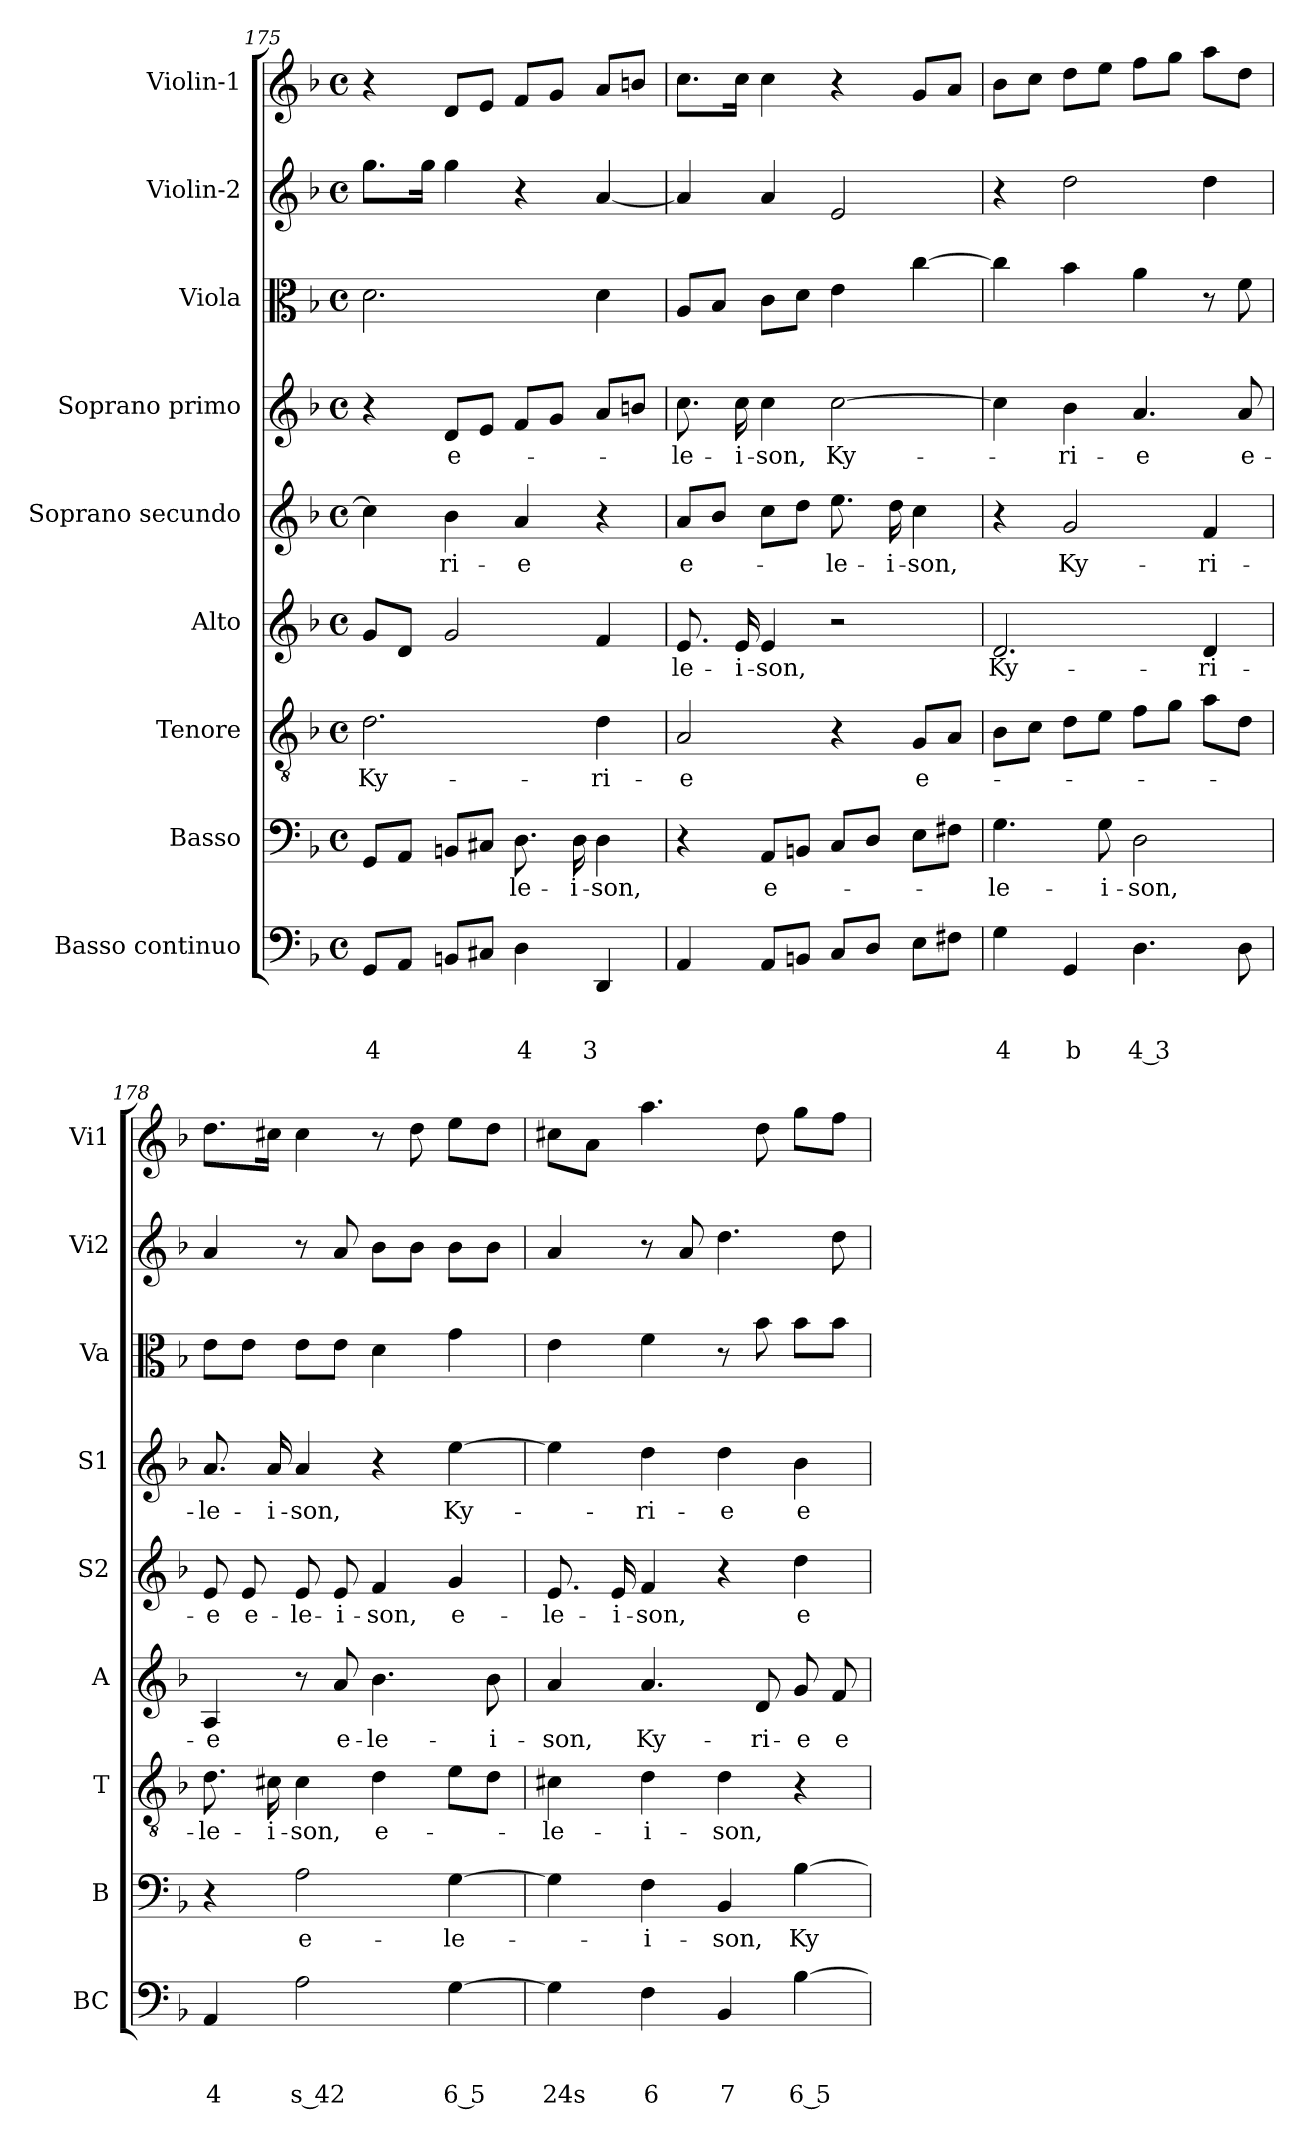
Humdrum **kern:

**kern	**text	**text	**text	**kern	**text	**kern	**text	**kern	**text	**kern	**text	**kern	**text	**kern	**kern	**kern
*part9	*part9	*part9	*part9	*part8	*part8	*part7	*part7	*part6	*part6	*part5	*part5	*part4	*part4	*part3	*part2	*part1
*staff9	*staff9	*staff9	*staff9	*staff8	*staff8	*staff7	*staff7	*staff6	*staff6	*staff5	*staff5	*staff4	*staff4	*staff3	*staff2	*staff1
*I"Basso continuo	*	*	*	*I"Basso	*	*I"Tenore	*	*I"Alto	*	*I"Soprano secundo	*	*I"Soprano primo	*	*I"Viola	*I"Violin-2	*I"Violin-1
*I'BC	*	*	*	*I'B	*	*I'T	*	*I'A	*	*I'S2	*	*I'S1	*	*I'Va	*I'Vi2	*I'Vi1
*clefF4	*	*	*	*clefF4	*	*clefGv2	*	*clefG2	*	*clefG2	*	*clefG2	*	*clefC3	*clefG2	*clefG2
*k[b-]	*	*	*	*k[b-]	*	*k[b-]	*	*k[b-]	*	*k[b-]	*	*k[b-]	*	*k[b-]	*k[b-]	*k[b-]
*F:	*	*	*	*F:	*	*F:	*	*F:	*	*F:	*	*F:	*	*F:	*F:	*F:
*M4/4	*	*	*	*M4/4	*	*M4/4	*	*M4/4	*	*M4/4	*	*M4/4	*	*M4/4	*M4/4	*M4/4
*met(c)	*	*	*	*met(c)	*	*met(c)	*	*met(c)	*	*met(c)	*	*met(c)	*	*met(c)	*met(c)	*met(c)
=175	=175	=175	=175	=175	=175	=175	=175	=175	=175	=175	=175	=175	=175	=175	=175	=175
!	!	!	!LO:LY:b	!	!	!	!LO:LY:b	!	!	!	!	!	!	!	!	!
8GG/L	.	.	4	8GG/L	.	2.d\	Ky-	8g/L	.	4cc\]	.	4r	.	2.d\	8.gg\L	4r
8AA/J	.	.	.	8AA/J	.	.	.	8d/J	.	.	.	.	.	.	.	.
.	.	.	.	.	.	.	.	.	.	.	.	.	.	.	16gg\Jk	.
!	!	!	!	!	!	!	!	!	!	!	!LO:LY:b	!	!LO:LY:b	!	!	!
8BBni/L	.	.	.	8BBni/L	.	.	.	2g/	.	4b-\	-ri-	8d/L	e-	.	4gg\	8d/L
8C#X/J	.	.	.	8C#X/J	.	.	.	.	.	.	.	8e/J	.	.	.	8e/J
!	!	!	!LO:LY:b	!	!LO:LY:b	!	!	!	!	!	!LO:LY:b	!	!	!	!	!
4D\	.	.	4	8.D\	-le-	.	.	.	.	4a/	-e	8f/L	.	.	4r	8f/L
.	.	.	.	.	.	.	.	.	.	.	.	8g/J	.	.	.	8g/J
!	!	!	!	!	!LO:LY:b	!	!	!	!	!	!	!	!	!	!	!
.	.	.	.	16D\	-i-	.	.	.	.	.	.	.	.	.	.	.
!	!	!	!LO:LY:b	!	!LO:LY:b	!	!LO:LY:b	!	!	!	!	!	!	!	!	!
4DD/	.	.	3	4D\	-son,	4d\	-ri-	4f/	.	4r	.	8a/L	.	4d\	[4a/	8a/L
.	.	.	.	.	.	.	.	.	.	.	.	8bn/J	.	.	.	8bn/J
=176	=176	=176	=176	=176	=176	=176	=176	=176	=176	=176	=176	=176	=176	=176	=176	=176
!	!	!	!	!	!	!	!LO:LY:b	!	!LO:LY:b	!	!LO:LY:b	!	!LO:LY:b	!	!	!
4AA/	.	.	.	4r	.	2A/	-e	8.e/	-le-	8a/L	e-	8.cc\	-le-	8A/L	4a/]	8.cc\L
.	.	.	.	.	.	.	.	.	.	8b-/J	.	.	.	8B-/J	.	.
!	!	!	!	!	!	!	!	!	!LO:LY:b	!	!	!	!LO:LY:b	!	!	!
.	.	.	.	.	.	.	.	16e/	-i-	.	.	16cc\	-i-	.	.	16cc\Jk
!	!	!	!	!	!LO:LY:b	!	!	!	!LO:LY:b	!	!	!	!LO:LY:b	!	!	!
8AA/L	.	.	.	8AA/L	e-	.	.	4e/	-son,	8cc\L	.	4cc\	-son,	8c\L	4a/	4cc\
8BBn/J	.	.	.	8BBn/J	.	.	.	.	.	8dd\J	.	.	.	8d\J	.	.
!	!	!	!	!	!	!	!	!	!	!	!LO:LY:b	!	!LO:LY:b	!	!	!
8C/L	.	.	.	8C/L	.	4r	.	2r	.	8.ee\	-le-	[2cc\	Ky-	4e\	2e/	4r
8D/J	.	.	.	8D/J	.	.	.	.	.	.	.	.	.	.	.	.
!	!	!	!	!	!	!	!	!	!	!	!LO:LY:b	!	!	!	!	!
.	.	.	.	.	.	.	.	.	.	16dd\	-i-	.	.	.	.	.
!	!	!	!	!	!	!	!LO:LY:b	!	!	!	!LO:LY:b	!	!	!	!	!
8E\L	.	.	.	8E\L	.	8G/L	e-	.	.	4cc\	-son,	.	.	[4cc\	.	8g/L
8F#X\J	.	.	.	8F#X\J	.	8A/J	.	.	.	.	.	.	.	.	.	8a/J
!!LO:LB:g=z
=177	=177	=177	=177	=177	=177	=177	=177	=177	=177	=177	=177	=177	=177	=177	=177	=177
!	!	!	!LO:LY:b	!	!LO:LY:b	!	!	!	!LO:LY:b	!	!	!	!	!	!	!
4G\	.	.	4	4.G\	-le-	8B-\L	.	2.d/	Ky-	4r	.	4cc\]	.	4cc\]	4r	8b-\L
.	.	.	.	.	.	8c\J	.	.	.	.	.	.	.	.	.	8cc\J
!	!	!	!LO:LY:b	!	!	!	!	!	!	!	!LO:LY:b	!	!LO:LY:b	!	!	!
4GG/	.	.	b	.	.	8d\L	.	.	.	2g/	Ky-	4b-\	-ri-	4b-\	2dd\	8dd\L
!	!	!	!	!	!LO:LY:b	!	!	!	!	!	!	!	!	!	!	!
.	.	.	.	8G\	-i-	8e\J	.	.	.	.	.	.	.	.	.	8ee\J
!	!	!	!LO:LY:b	!	!LO:LY:b	!	!	!	!	!	!	!	!LO:LY:b	!	!	!
4.D\	.	.	4 3	2D\	-son,	8f\L	.	.	.	.	.	4.a/	-e	4a\	.	8ff\L
.	.	.	.	.	.	8g\J	.	.	.	.	.	.	.	.	.	8gg\J
!	!	!	!	!	!	!	!	!	!LO:LY:b	!	!LO:LY:b	!	!	!	!	!
.	.	.	.	.	.	8a\L	.	4d/	-ri-	4f/	-ri-	.	.	8r	4dd\	8aa\L
!	!	!	!	!	!	!	!	!	!	!	!	!	!LO:LY:b	!	!	!
8D\	.	.	.	.	.	8d\J	.	.	.	.	.	8a/	e-	8f\	.	8dd\J
=178	=178	=178	=178	=178	=178	=178	=178	=178	=178	=178	=178	=178	=178	=178	=178	=178
!	!	!	!LO:LY:b	!	!	!	!LO:LY:b	!	!LO:LY:b	!	!LO:LY:b	!	!LO:LY:b	!	!	!
4AA/	.	.	4	4r	.	8.d\	-le-	4A/	-e	8e/	-e	8.a/	-le-	8e\L	4a/	8.dd\L
!	!	!	!	!	!	!	!	!	!	!	!LO:LY:b	!	!	!	!	!
.	.	.	.	.	.	.	.	.	.	8e/	e-	.	.	8e\J	.	.
!	!	!	!	!	!	!	!LO:LY:b	!	!	!	!	!	!LO:LY:b	!	!	!
.	.	.	.	.	.	16c#X\	-i-	.	.	.	.	16a/	-i-	.	.	16cc#X\Jk
!	!	!	!LO:LY:b	!	!LO:LY:b	!	!LO:LY:b	!	!	!	!LO:LY:b	!	!LO:LY:b	!	!	!
2A\	.	.	s 42	2A\	e-	4c#\	-son,	8r	.	8e/	-le-	4a/	-son,	8e\L	8r	4cc#\
!	!	!	!	!	!	!	!	!	!LO:LY:b	!	!LO:LY:b	!	!	!	!	!
.	.	.	.	.	.	.	.	8a/	e-	8e/	-i-	.	.	8e\J	8a/	.
!	!	!	!	!	!	!	!LO:LY:b	!	!LO:LY:b	!	!LO:LY:b	!	!	!	!	!
.	.	.	.	.	.	4d\	e-	4.b-\	-le-	4f/	-son,	4r	.	4d\	8b-\L	8r
.	.	.	.	.	.	.	.	.	.	.	.	.	.	.	8b-\J	8dd\
!	!	!	!LO:LY:b	!	!LO:LY:b	!	!	!	!	!	!LO:LY:b	!	!LO:LY:b	!	!	!
[4G\	.	.	6 5	[4G\	-le-	8e\L	.	.	.	4g/	e-	[4ee\	Ky-	4g\	8b-\L	8ee\L
!	!	!	!	!	!	!	!	!	!LO:LY:b	!	!	!	!	!	!	!
.	.	.	.	.	.	8d\J	.	8b-\	-i-	.	.	.	.	.	8b-\J	8dd\J
=179	=179	=179	=179	=179	=179	=179	=179	=179	=179	=179	=179	=179	=179	=179	=179	=179
!	!	!	!LO:LY:b	!	!	!	!LO:LY:b	!	!LO:LY:b	!	!LO:LY:b	!	!	!	!	!
4G\]	.	.	24s	4G\]	.	4c#X\	-le-	4a/	-son,	8.e/	-le-	4ee\]	.	4e\	4a/	8cc#X\L
.	.	.	.	.	.	.	.	.	.	.	.	.	.	.	.	8a\J
!	!	!	!	!	!	!	!	!	!	!	!LO:LY:b	!	!	!	!	!
.	.	.	.	.	.	.	.	.	.	16e/	-i-	.	.	.	.	.
!	!	!	!LO:LY:b	!	!LO:LY:b	!	!LO:LY:b	!	!LO:LY:b	!	!LO:LY:b	!	!LO:LY:b	!	!	!
4F\	.	.	6	4F\	-i-	4d\	-i-	4.a/	Ky-	4f/	-son,	4dd\	-ri-	4f\	8r	4.aa\
.	.	.	.	.	.	.	.	.	.	.	.	.	.	.	8a/	.
!	!	!	!LO:LY:b	!	!LO:LY:b	!	!LO:LY:b	!	!	!	!	!	!LO:LY:b	!	!	!
4BB-/	.	.	7	4BB-/	-son,	4d\	-son,	.	.	4r	.	4dd\	-e	8r	4.dd\	.
!	!	!	!	!	!	!	!	!	!LO:LY:b	!	!	!	!	!	!	!
.	.	.	.	.	.	.	.	8d/	-ri-	.	.	.	.	8b-\	.	8dd\
!	!	!	!LO:LY:b	!	!LO:LY:b	!	!	!	!LO:LY:b	!	!LO:LY:b	!	!LO:LY:b	!	!	!
[4B-\	.	.	6 5	[4B-\	Ky-	4r	.	8g/	-e	4dd\	e-	4b-\	e-	8b-\L	.	8gg\L
!	!	!	!	!	!	!	!	!	!LO:LY:b	!	!	!	!	!	!	!
.	.	.	.	.	.	.	.	8f/	e-	.	.	.	.	8b-\J	8dd\	8ff\J
=	=	=	=	=	=	=	=	=	=	=	=	=	=	=	=	=
*-	*-	*-	*-	*-	*-	*-	*-	*-	*-	*-	*-	*-	*-	*-	*-	*-
